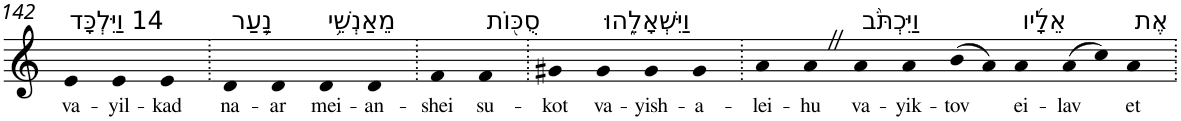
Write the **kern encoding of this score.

**kern	**text
*part1	*part1
*staff1	*staff1
*I"Piano	*
*I'Pno	*
!!LO:PB:g=z
*clefG2	*
*k[]	*
=142	=142
!LO:TX:a:t=14 וַיִּלְכָּד	!
!	!LO:LY:b
4e	va-
!	!LO:LY:b
4e	-yil-
!	!LO:LY:b
4e	-kad
=143.	=143.
!LO:TX:a:t=נַ֛עַר	!
!	!LO:LY:b
4d	na-
!	!LO:LY:b
4d	-ar
!LO:TX:a:t=מֵאַנְשֵׁ֥י	!
!	!LO:LY:b
4d	mei-
!	!LO:LY:b
4d	-an-
=144.	=144.
!	!LO:LY:b
4f	-shei
!LO:TX:a:t=סֻכּ֖וֹת	!
!	!LO:LY:b
4f	su-
=145.	=145.
!	!LO:LY:b
4g#X	-kot
!LO:TX:a:t=וַיִּשְׁאָלֵ֑הוּ	!
!	!LO:LY:b
4g#	va-
!	!LO:LY:b
4g#	-yish-
!	!LO:LY:b
4g#	-a-
=146.	=146.
!	!LO:LY:b
4a	-lei-
!	!LO:LY:b
4aZ	-hu
!LO:TX:a:t=וַיִּכְתֹּ֨ב	!
!	!LO:LY:b
4a	va-
!	!LO:LY:b
4a	-yik-
!	!LO:LY:b
(>8b	-tov
8a)	.
!LO:TX:a:t=אֵלָ֜יו	!
!	!LO:LY:b
4a	ei-
!	!LO:LY:b
(>8a	-lav
8cc)	.
!LO:TX:a:t=אֶת	!
!	!LO:LY:b
4a	et
=.	=.
*-	*-
